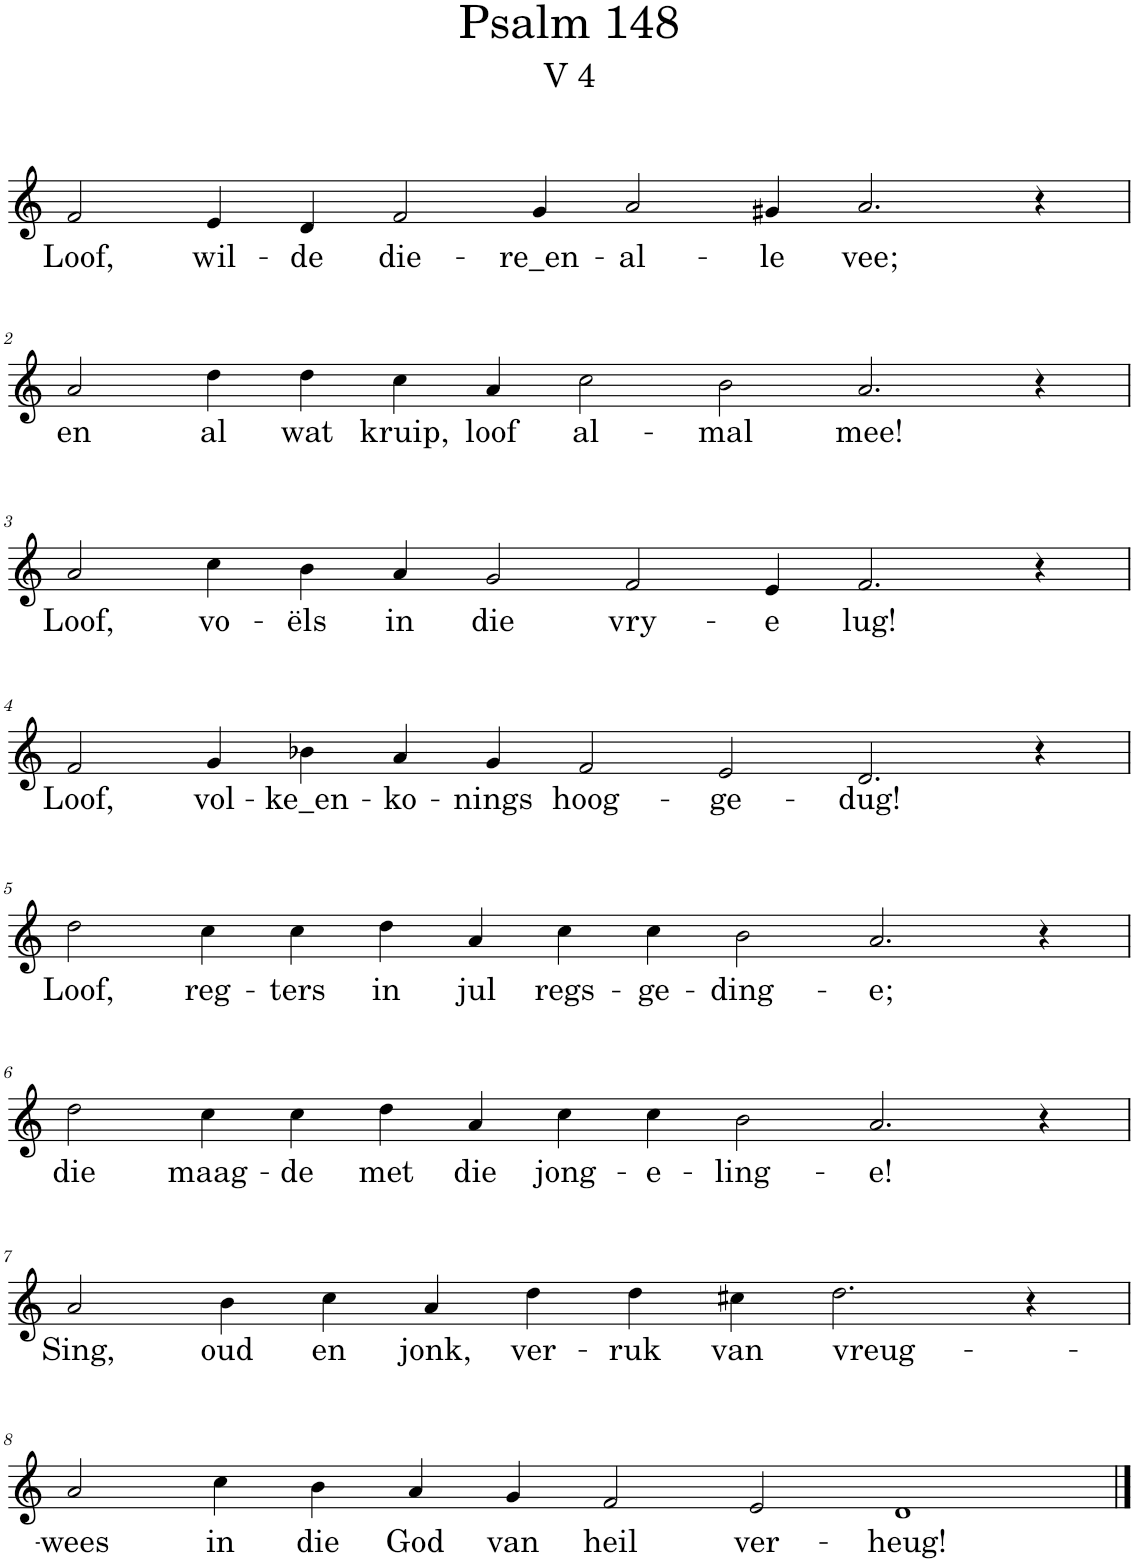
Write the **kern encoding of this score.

**kern	**text
*part1	*part1
*staff1	*staff1
*I"Pipe Organ	*
*I'Org.	*
*clefG2	*
*k[]	*
*M14/4	*
=1	=1
!	!LO:LY:b
2f/	Loof,
!	!LO:LY:b
4e/	wil-
!	!LO:LY:b
4d/	-de
!	!LO:LY:b
2f/	die-
!	!LO:LY:b
4g/	-re_en-
!	!LO:LY:b
2a/	-al-
!	!LO:LY:b
4g#X/	-le
!	!LO:LY:b
2.a/	vee;
4r	.
!!LO:LB:g=z
=2	=2
!	!LO:LY:b
2a/	en
!	!LO:LY:b
4dd\	al
!	!LO:LY:b
4dd\	wat
!	!LO:LY:b
4cc\	kruip,
!	!LO:LY:b
4a/	loof
!	!LO:LY:b
2cc\	al-
!	!LO:LY:b
2b\	-mal
!	!LO:LY:b
2.a/	mee!
4r	.
!!LO:LB:g=z
=3	=3
!	!LO:LY:b
2a/	Loof,
!	!LO:LY:b
4cc\	vo-
!	!LO:LY:b
4b\	-ëls
!	!LO:LY:b
4a/	in
!	!LO:LY:b
2g/	die
!	!LO:LY:b
2f/	vry-
!	!LO:LY:b
4e/	-e
!	!LO:LY:b
2.f/	lug!
4r	.
!!LO:LB:g=z
=4	=4
!	!LO:LY:b
2f/	Loof,
!	!LO:LY:b
4g/	vol-
!	!LO:LY:b
4b-X\	-ke_en-
!	!LO:LY:b
4a/	-ko-
!	!LO:LY:b
4g/	-nings
!	!LO:LY:b
2f/	hoog-
!	!LO:LY:b
2e/	-ge-
!	!LO:LY:b
2.d/	-dug!
4r	.
!!LO:LB:g=z
=5	=5
!	!LO:LY:b
2dd\	Loof,
!	!LO:LY:b
4cc\	reg-
!	!LO:LY:b
4cc\	-ters
!	!LO:LY:b
4dd\	in
!	!LO:LY:b
4a/	jul
!	!LO:LY:b
4cc\	regs-
!	!LO:LY:b
4cc\	-ge-
!	!LO:LY:b
2b\	-ding-
!	!LO:LY:b
2.a/	-e;
4r	.
!!LO:LB:g=z
=6	=6
!	!LO:LY:b
2dd\	die
!	!LO:LY:b
4cc\	maag-
!	!LO:LY:b
4cc\	-de
!	!LO:LY:b
4dd\	met
!	!LO:LY:b
4a/	die
!	!LO:LY:b
4cc\	jong-
!	!LO:LY:b
4cc\	-e-
!	!LO:LY:b
2b\	-ling-
!	!LO:LY:b
2.a/	-e!
4r	.
!!LO:LB:g=z
=7	=7
*M12/4	*
!	!LO:LY:b
2a/	Sing,
!	!LO:LY:b
4b\	oud
!	!LO:LY:b
4cc\	en
!	!LO:LY:b
4a/	jonk,
!	!LO:LY:b
4dd\	ver-
!	!LO:LY:b
4dd\	-ruk
!	!LO:LY:b
4cc#X\	van
!	!LO:LY:b
2.dd\	vreug-
4r	.
!!LO:LB:g=z
=8	=8
*M14/4	*
!	!LO:LY:b
2a/	-wees
!	!LO:LY:b
4cc\	in
!	!LO:LY:b
4b\	die
!	!LO:LY:b
4a/	God
!	!LO:LY:b
4g/	van
!	!LO:LY:b
2f/	heil
!	!LO:LY:b
2e/	ver-
!	!LO:LY:b
1d	-heug!
==	==
*-	*-
